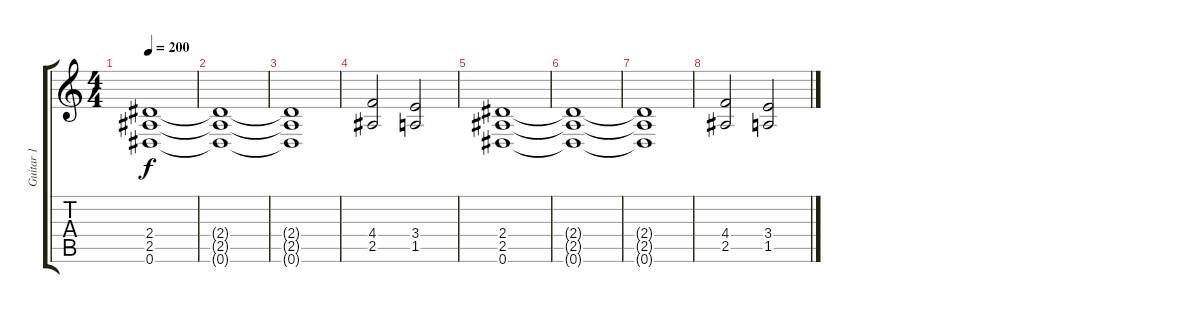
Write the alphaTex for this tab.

\track ("Guitar 1" "Guitar 1") {instrument distortionguitar}
\staff {score tabs}
\tuning (Eb4 Bb3 Gb3 Db3 Ab2 Eb2) {hide}
\ts (4 4)
\tempo 200
\clef g2
\ks c
(2.4 2.5 0.6).1{dy f} |
(2.4{t} 2.5{t} 0.6{t}).1 |
(2.4{t} 2.5{t} 0.6{t}).1 |
(4.4 2.5).2 (3.4 1.5).2 |
(2.4 2.5 0.6).1 |
(2.4{t} 2.5{t} 0.6{t}).1 |
(2.4{t} 2.5{t} 0.6{t}).1 |
(4.4 2.5).2 (3.4 1.5).2
